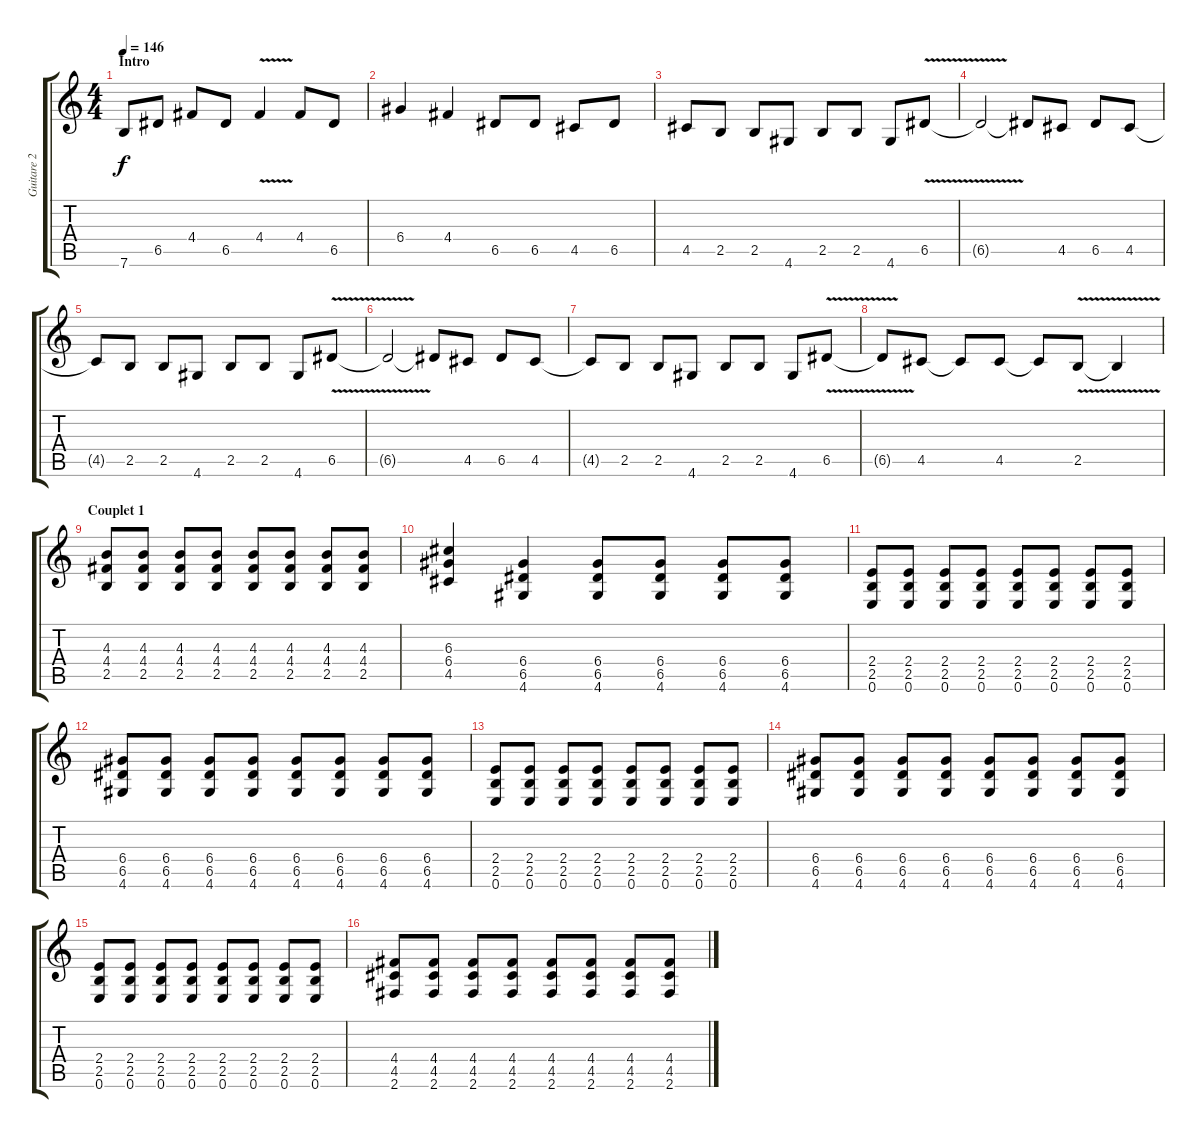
\track ("Guitare 2" "Guitare 2") {instrument overdrivenguitar}
\staff {score tabs}
\tuning (E4 B3 G3 D3 A2 E2) {hide}
\ts (4 4)
\section ("" "Intro")
\tempo 146
\clef g2
\ks c
7.6.8{dy f instrument overdrivenguitar} 6.5.8 4.4.8 6.5.8 4.4{v}.4 4.4.8 6.5.8 |
6.4.4 4.4.4 6.5.8 6.5.8 4.5.8 6.5.8 |
4.5.8 2.5.8 2.5.8 4.6.8 2.5.8 2.5.8 4.6.8 6.5{v}.8 |
6.5{t}.2 6.5{t}.8 4.5.8 6.5.8 4.5.8 |
4.5{t}.8 2.5.8 2.5.8 4.6.8 2.5.8 2.5.8 4.6.8 6.5{v}.8 |
6.5{t}.2 6.5{t}.8 4.5.8 6.5.8 4.5.8 |
4.5{t}.8 2.5.8 2.5.8 4.6.8 2.5.8 2.5.8 4.6.8 6.5{v}.8 |
6.5{t}.8 4.5.8 4.5{t}.8 4.5.8 4.5{t}.8 2.5{v}.8 2.5{t}.4 |
\section ("" "Couplet 1")
(4.3 4.4 2.5).8 (4.3 4.4 2.5).8 (4.3 4.4 2.5).8 (4.3 4.4 2.5).8 (4.3 4.4 2.5).8 (4.3 4.4 2.5).8 (4.3 4.4 2.5).8 (4.3 4.4 2.5).8 |
(6.3 6.4 4.5).4 (6.4 6.5 4.6).4 (6.4 6.5 4.6).8 (6.4 6.5 4.6).8 (6.4 6.5 4.6).8 (6.4 6.5 4.6).8 |
(2.4 2.5 0.6).8 (2.4 2.5 0.6).8 (2.4 2.5 0.6).8 (2.4 2.5 0.6).8 (2.4 2.5 0.6).8 (2.4 2.5 0.6).8 (2.4 2.5 0.6).8 (2.4 2.5 0.6).8 |
(6.4 6.5 4.6).8 (6.4 6.5 4.6).8 (6.4 6.5 4.6).8 (6.4 6.5 4.6).8 (6.4 6.5 4.6).8 (6.4 6.5 4.6).8 (6.4 6.5 4.6).8 (6.4 6.5 4.6).8 |
(2.4 2.5 0.6).8 (2.4 2.5 0.6).8 (2.4 2.5 0.6).8 (2.4 2.5 0.6).8 (2.4 2.5 0.6).8 (2.4 2.5 0.6).8 (2.4 2.5 0.6).8 (2.4 2.5 0.6).8 |
(6.4 6.5 4.6).8 (6.4 6.5 4.6).8 (6.4 6.5 4.6).8 (6.4 6.5 4.6).8 (6.4 6.5 4.6).8 (6.4 6.5 4.6).8 (6.4 6.5 4.6).8 (6.4 6.5 4.6).8 |
(2.4 2.5 0.6).8 (2.4 2.5 0.6).8 (2.4 2.5 0.6).8 (2.4 2.5 0.6).8 (2.4 2.5 0.6).8 (2.4 2.5 0.6).8 (2.4 2.5 0.6).8 (2.4 2.5 0.6).8 |
(4.4 4.5 2.6).8 (4.4 4.5 2.6).8 (4.4 4.5 2.6).8 (4.4 4.5 2.6).8 (4.4 4.5 2.6).8 (4.4 4.5 2.6).8 (4.4 4.5 2.6).8 (4.4 4.5 2.6).8
